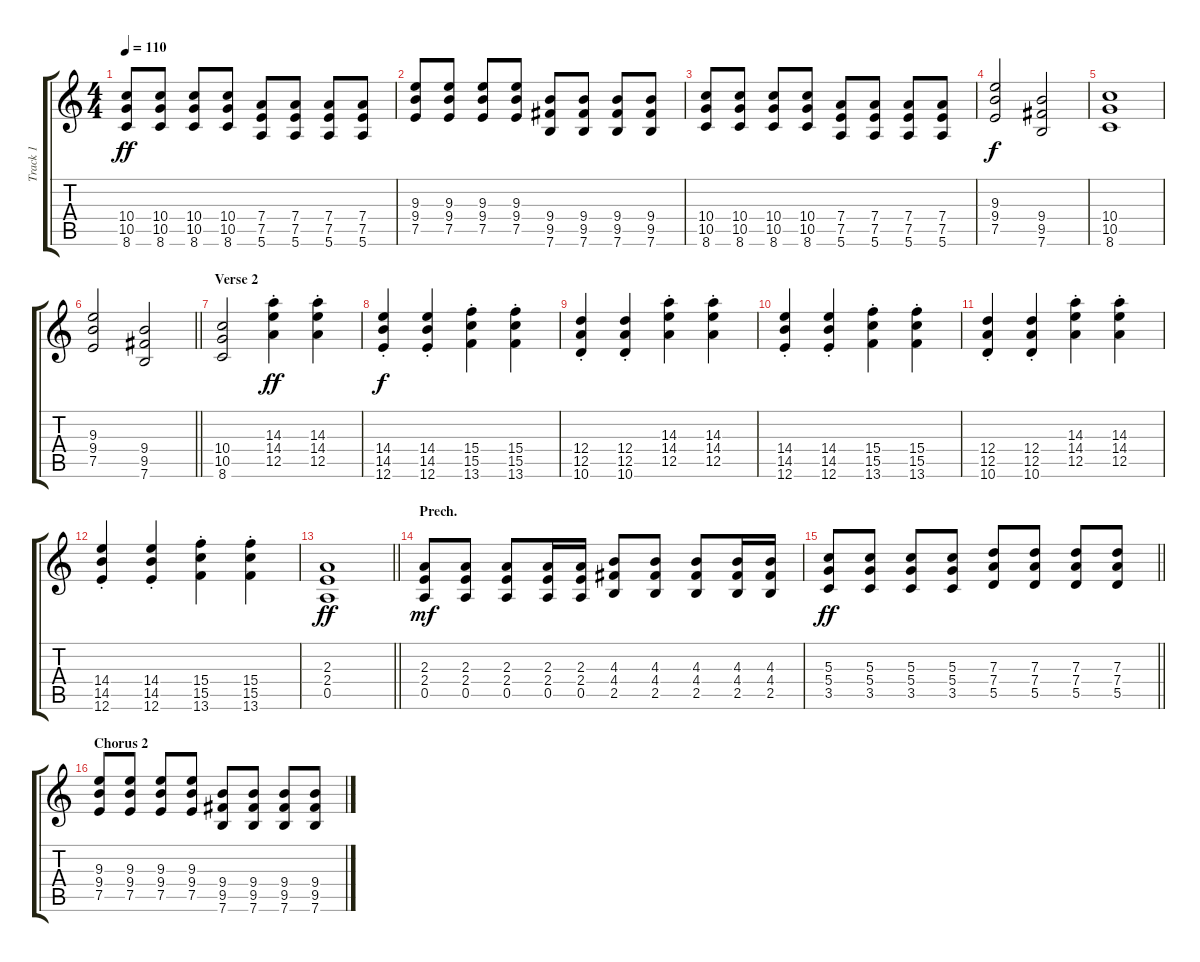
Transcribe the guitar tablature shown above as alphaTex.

\track ("Track 1" "Track 1") {instrument acousticguitarsteel}
\staff {score tabs}
\tuning (E4 B3 G3 D3 A2 E2) {hide}
\ts (4 4)
\tempo 110
\clef g2
\ks c
(10.4 10.5 8.6).8{dy ff} (10.4 10.5 8.6).8 (10.4 10.5 8.6).8 (10.4 10.5 8.6).8 (7.4 7.5 5.6).8 (7.4 7.5 5.6).8 (7.4 7.5 5.6).8 (7.4 7.5 5.6).8 |
(9.3 9.4 7.5).8 (9.3 9.4 7.5).8 (9.3 9.4 7.5).8 (9.3 9.4 7.5).8 (9.4 9.5 7.6).8 (9.4 9.5 7.6).8 (9.4 9.5 7.6).8 (9.4 9.5 7.6).8 |
(10.4 10.5 8.6).8 (10.4 10.5 8.6).8 (10.4 10.5 8.6).8 (10.4 10.5 8.6).8 (7.4 7.5 5.6).8 (7.4 7.5 5.6).8 (7.4 7.5 5.6).8 (7.4 7.5 5.6).8 |
(9.3 9.4 7.5).2{dy f} (9.4 9.5 7.6).2 |
(10.4 10.5 8.6).1 |
\barLineRight lightlight
(9.3 9.4 7.5).2 (9.4 9.5 7.6).2 |
\section ("" "Verse 2")
(10.4 10.5 8.6).2 (14.3{st} 14.4{st} 12.5{st}).4{dy ff} (14.3{st} 14.4{st} 12.5{st}).4 |
(14.4{st} 14.5{st} 12.6{st}).4{dy f} (14.4{st} 14.5{st} 12.6{st}).4 (15.4{st} 15.5{st} 13.6{st}).4 (15.4{st} 15.5{st} 13.6{st}).4 |
(12.4{st} 12.5{st} 10.6{st}).4 (12.4{st} 12.5{st} 10.6{st}).4 (14.3{st} 14.4{st} 12.5{st}).4 (14.3{st} 14.4{st} 12.5{st}).4 |
(14.4{st} 14.5{st} 12.6{st}).4 (14.4{st} 14.5{st} 12.6{st}).4 (15.4{st} 15.5{st} 13.6{st}).4 (15.4{st} 15.5{st} 13.6{st}).4 |
(12.4{st} 12.5{st} 10.6{st}).4 (12.4{st} 12.5{st} 10.6{st}).4 (14.3{st} 14.4{st} 12.5{st}).4 (14.3{st} 14.4{st} 12.5{st}).4 |
(14.4{st} 14.5{st} 12.6{st}).4 (14.4{st} 14.5{st} 12.6{st}).4 (15.4{st} 15.5{st} 13.6{st}).4 (15.4{st} 15.5{st} 13.6{st}).4 |
\barLineRight lightlight
(2.3 2.4 0.5).1{dy ff} |
\section ("" "Prech.")
(2.3 2.4 0.5).8{dy mf} (2.3 2.4 0.5).8 (2.3 2.4 0.5).8 (2.3 2.4 0.5).16 (2.3 2.4 0.5).16 (4.3 4.4 2.5).8 (4.3 4.4 2.5).8 (4.3 4.4 2.5).8 (4.3 4.4 2.5).16 (4.3 4.4 2.5).16 |
\barLineRight lightlight
(5.3 5.4 3.5).8{dy ff} (5.3 5.4 3.5).8 (5.3 5.4 3.5).8 (5.3 5.4 3.5).8 (7.3 7.4 5.5).8 (7.3 7.4 5.5).8 (7.3 7.4 5.5).8 (7.3 7.4 5.5).8 |
\section ("" "Chorus 2")
(9.3 9.4 7.5).8 (9.3 9.4 7.5).8 (9.3 9.4 7.5).8 (9.3 9.4 7.5).8 (9.4 9.5 7.6).8 (9.4 9.5 7.6).8 (9.4 9.5 7.6).8 (9.4 9.5 7.6).8
